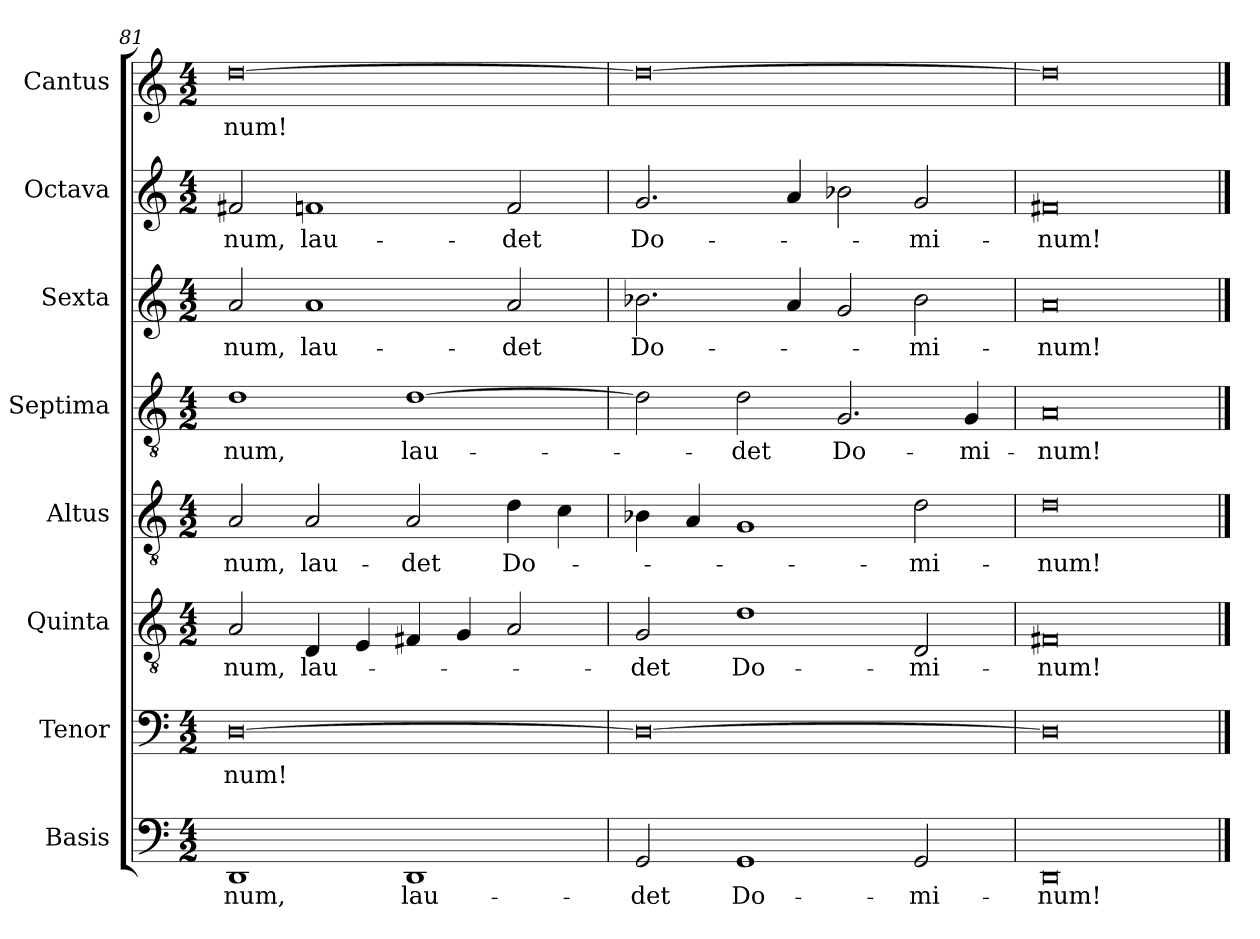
**kern	**text	**kern	**text	**kern	**text	**kern	**text	**kern	**text	**kern	**text	**kern	**text	**kern	**text
*part8	*part8	*part7	*part7	*part6	*part6	*part5	*part5	*part4	*part4	*part3	*part3	*part2	*part2	*part1	*part1
*staff8	*staff8	*staff7	*staff7	*staff6	*staff6	*staff5	*staff5	*staff4	*staff4	*staff3	*staff3	*staff2	*staff2	*staff1	*staff1
*I"Basis	*	*I"Tenor	*	*I"Quinta	*	*I"Altus	*	*I"Septima	*	*I"Sexta	*	*I"Octava	*	*I"Cantus	*
*I'B	*	*I'T	*	*	*	*I'A	*	*	*	*	*	*	*	*I'C	*
!!LO:PB:g=z
*clefF4	*	*clefF4	*	*clefGv2	*	*clefGv2	*	*clefGv2	*	*clefG2	*	*clefG2	*	*clefG2	*
*k[]	*	*k[]	*	*k[]	*	*k[]	*	*k[]	*	*k[]	*	*k[]	*	*k[]	*
*C:	*	*C:	*	*C:	*	*C:	*	*C:	*	*C:	*	*C:	*	*C:	*
*M4/2	*	*M4/2	*	*M4/2	*	*M4/2	*	*M4/2	*	*M4/2	*	*M4/2	*	*M4/2	*
=81	=81	=81	=81	=81	=81	=81	=81	=81	=81	=81	=81	=81	=81	=81	=81
!	!LO:LY:b	!	!LO:LY:b	!	!LO:LY:b	!	!LO:LY:b	!	!LO:LY:b	!	!LO:LY:b	!	!LO:LY:b	!	!LO:LY:b
1DD	-num,	[0D	-num!	2A/	-num,	2A/	-num,	1d	-num,	2a/	-num,	2f#X/	-num,	[0dd	-num!
!	!	!	!	!	!LO:LY:b	!	!LO:LY:b	!	!	!	!LO:LY:b	!	!LO:LY:b	!	!
.	.	.	.	4D/	lau-	2A/	lau-	.	.	1a	lau-	1fn	lau-	.	.
.	.	.	.	4E/	.	.	.	.	.	.	.	.	.	.	.
!	!LO:LY:b	!	!	!	!	!	!LO:LY:b	!	!LO:LY:b	!	!	!	!	!	!
1DD	lau-	.	.	4F#X/	.	2A/	-det	[1d	lau-	.	.	.	.	.	.
.	.	.	.	4G/	.	.	.	.	.	.	.	.	.	.	.
!	!	!	!	!	!	!	!LO:LY:b	!	!	!	!LO:LY:b	!	!LO:LY:b	!	!
.	.	.	.	2A/	.	4d\	Do-	.	.	2a/	-det	2f/	-det	.	.
.	.	.	.	.	.	4c\	.	.	.	.	.	.	.	.	.
=82	=82	=82	=82	=82	=82	=82	=82	=82	=82	=82	=82	=82	=82	=82	=82
!	!LO:LY:b	!	!	!	!LO:LY:b	!	!	!	!	!	!LO:LY:b	!	!LO:LY:b	!	!
2GG/	-det	0D_	.	2G/	-det	4B-X\	.	2d\]	.	2.b-X\	Do-	2.g/	Do-	0dd_	.
.	.	.	.	.	.	4A/	.	.	.	.	.	.	.	.	.
!	!LO:LY:b	!	!	!	!LO:LY:b	!	!	!	!LO:LY:b	!	!	!	!	!	!
1GG	Do-	.	.	1d	Do-	1G	.	2d\	-det	.	.	.	.	.	.
.	.	.	.	.	.	.	.	.	.	4a/	.	4a/	.	.	.
!	!	!	!	!	!	!	!	!	!LO:LY:b	!	!	!	!	!	!
.	.	.	.	.	.	.	.	2.G/	Do-	2g/	.	2b-X\	.	.	.
!	!LO:LY:b	!	!	!	!LO:LY:b	!	!LO:LY:b	!	!	!	!LO:LY:b	!	!LO:LY:b	!	!
2GG/	-mi-	.	.	2D/	-mi-	2d\	-mi-	.	.	2b-\	-mi-	2g/	-mi-	.	.
!	!	!	!	!	!	!	!	!	!LO:LY:b	!	!	!	!	!	!
.	.	.	.	.	.	.	.	4G/	-mi-	.	.	.	.	.	.
=83	=83	=83	=83	=83	=83	=83	=83	=83	=83	=83	=83	=83	=83	=83	=83
!	!LO:LY:b	!	!	!	!LO:LY:b	!	!LO:LY:b	!	!LO:LY:b	!	!LO:LY:b	!	!LO:LY:b	!	!
0DD	-num!	0D]	.	0F#X	-num!	0d	-num!	0A	-num!	0a	-num!	0f#X	-num!	0dd]	.
==	==	==	==	==	==	==	==	==	==	==	==	==	==	==	==
*-	*-	*-	*-	*-	*-	*-	*-	*-	*-	*-	*-	*-	*-	*-	*-
